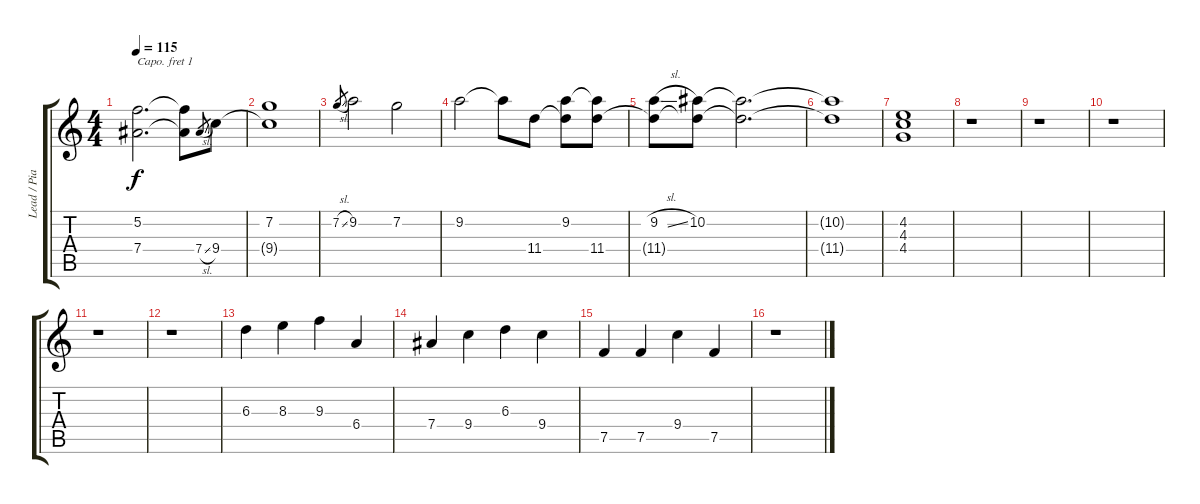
\track ("Lead / Piano" "Lead / Pia") {instrument overdrivenguitar}
\staff {score tabs}
\capo 1
\tuning (E4 B3 G3 D3 A2 E2) {hide}
\ts (4 4)
\tempo 115
\clef g2
\ks c
(5.2 7.4{t}).2{d dy f} (5.2{t} 7.4{t}).8 7.4{sl}.8{gr} 9.4.8 |
(7.2 9.4{t}).1 |
7.2{sl}.8{gr} 9.2.2 7.2.2 |
9.2.2 9.2{t}.8 11.4.8 (9.2 11.4{t}).8 (9.2{t} 11.4).8 |
(9.2{sl} 11.4{t}).8 (10.2 11.4{t}).8 (10.2{t} 11.4{t}).2{d} |
(10.2{t} 11.4{t}).1 |
(4.2 4.3 4.4).1 |
r.1 |
r.1 |
r.1 |
r.1 |
r.1 |
6.3.4{volume 10 instrument overdrivenguitar} 8.3.4 9.3.4 6.4.4 |
7.4.4 9.4.4 6.3.4 9.4.4 |
7.5.4 7.5.4 9.4.4 7.5.4 |
r.1
